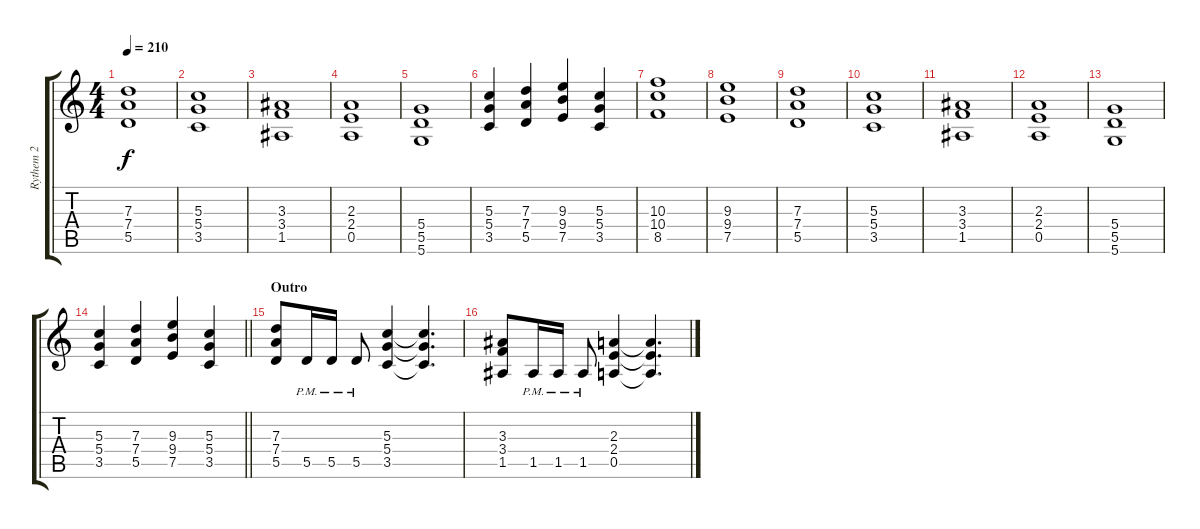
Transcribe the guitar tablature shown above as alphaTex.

\track ("Rythem 2" "Rythem 2") {instrument overdrivenguitar}
\staff {score tabs}
\tuning (E4 B3 G3 D3 A2 D2) {hide}
\ts (4 4)
\tempo 210
\clef g2
\ks c
(7.3 7.4 5.5).1{dy f} |
(5.3 5.4 3.5).1 |
(3.3 3.4 1.5).1 |
(2.3 2.4 0.5).1 |
(5.4 5.5 5.6).1 |
(5.3 5.4 3.5).4 (7.3 7.4 5.5).4 (9.3 9.4 7.5).4 (5.3 5.4 3.5).4 |
(10.3 10.4 8.5).1 |
(9.3 9.4 7.5).1 |
(7.3 7.4 5.5).1 |
(5.3 5.4 3.5).1 |
(3.3 3.4 1.5).1 |
(2.3 2.4 0.5).1 |
(5.4 5.5 5.6).1 |
\barLineRight lightlight
(5.3 5.4 3.5).4 (7.3 7.4 5.5).4 (9.3 9.4 7.5).4 (5.3 5.4 3.5).4 |
\section ("" "Outro")
(7.3 7.4 5.5).8 5.5{pm}.16 5.5{pm}.16 5.5{pm}.8 (5.3 5.4 3.5).4 (5.3{t} 5.4{t} 3.5{t}).4{d} |
(3.3 3.4 1.5).8 1.5{pm}.16 1.5{pm}.16 1.5{pm}.8 (2.3 2.4 0.5).4 (2.3{t} 2.4{t} 0.5{t}).4{d}
